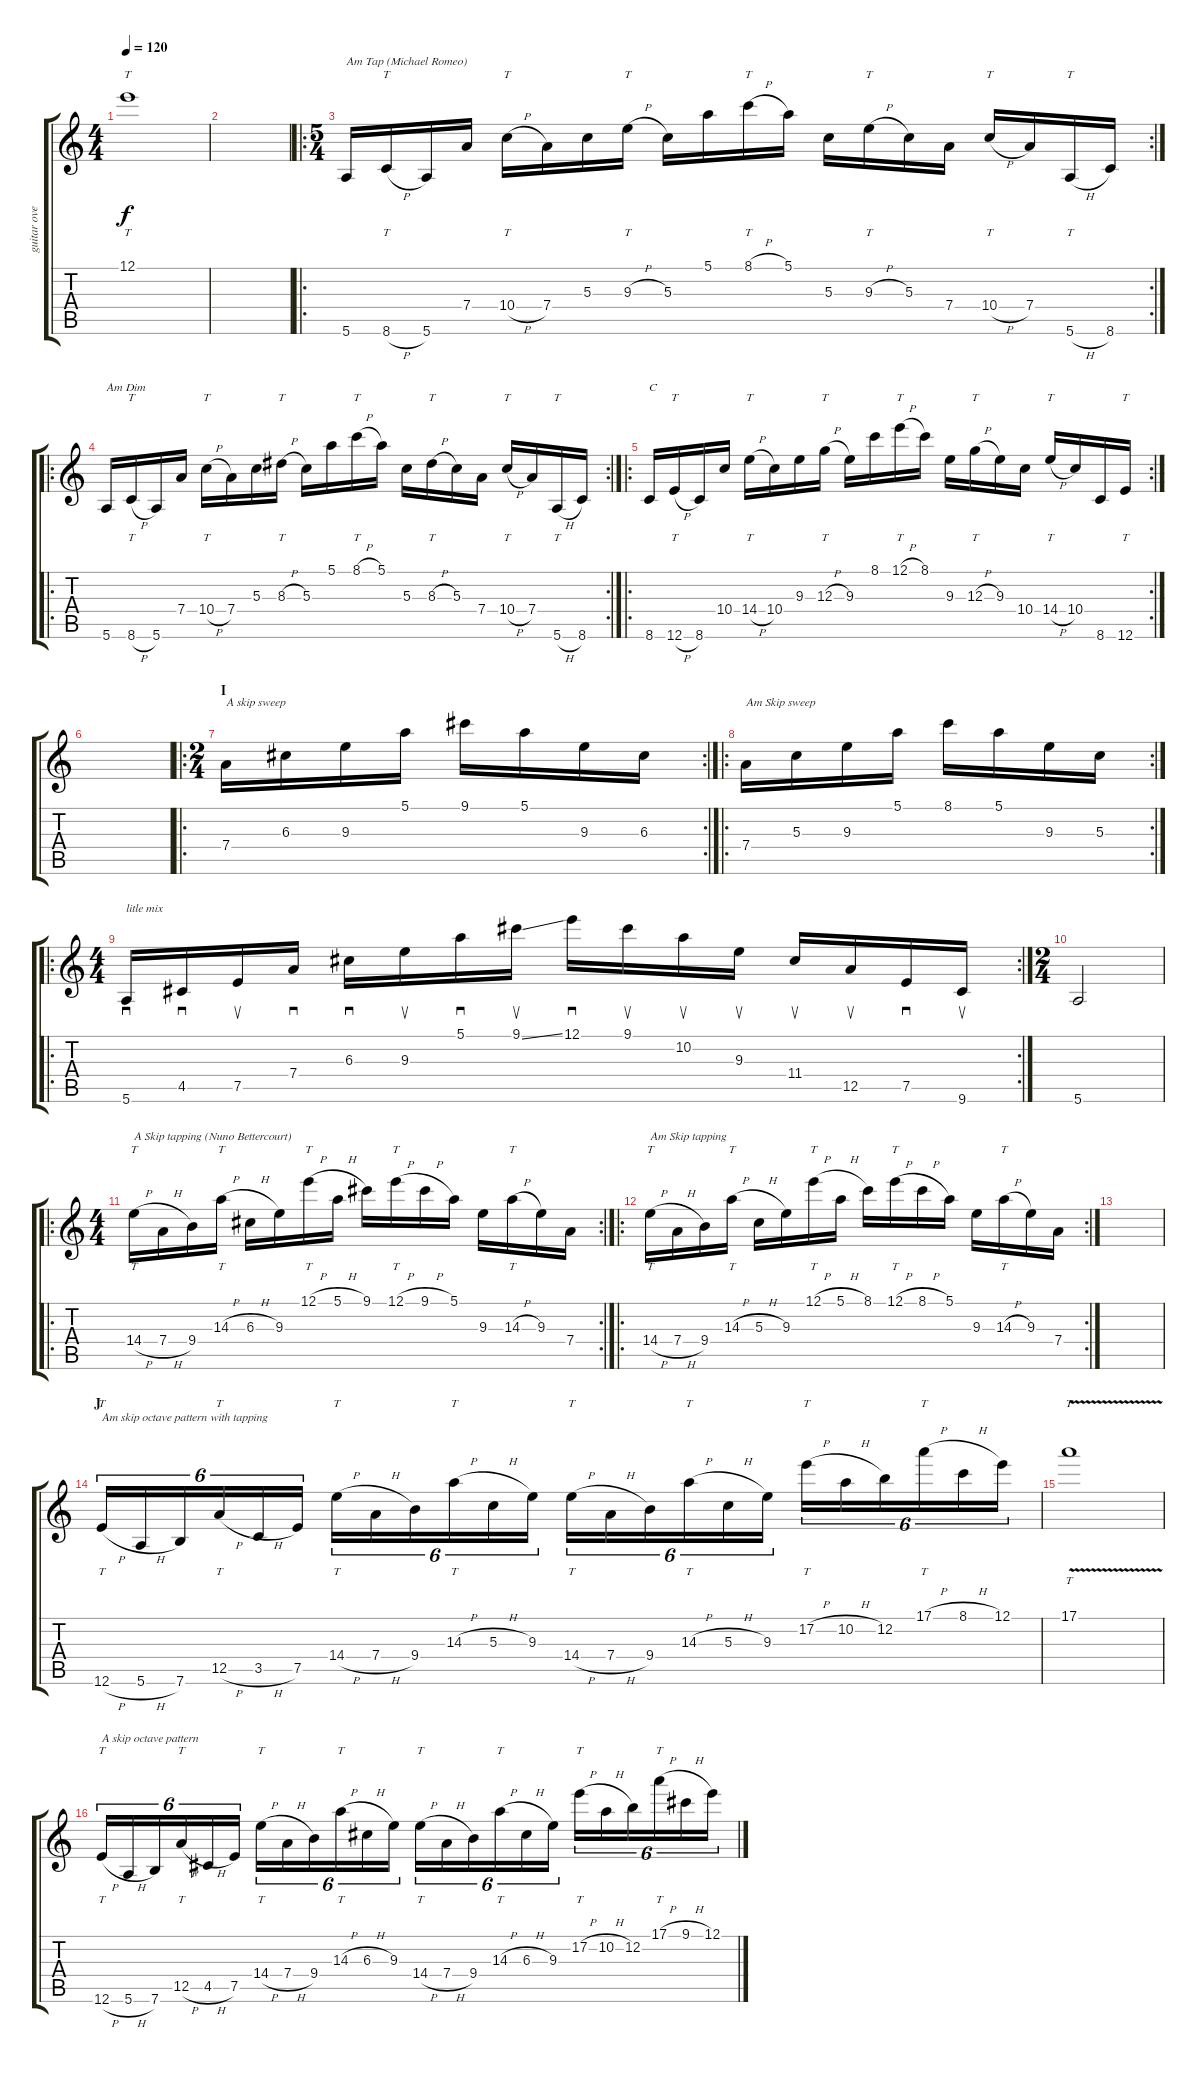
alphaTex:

\track ("guitar overdrive" "guitar ove") {instrument overdrivenguitar}
\staff {score tabs}
\tuning (E4 B3 G3 D3 A2 E2) {hide}
\ts (4 4)
\tempo 120
\clef g2
\ks c
12.1.1{tt dy f} |
|
\ro
\rc 2
\ts (5 4)
5.6.16{txt "Am Tap (Michael Romeo)"} 8.6{h}.16{tt} 5.6.16 7.4.16 10.4{h}.16{tt} 7.4.16 5.3.16 9.3{h}.16{tt} 5.3.16 5.1.16 8.1{h}.16{tt} 5.1.16 5.3.16 9.3{h}.16{tt} 5.3.16 7.4.16 10.4{h}.16{tt} 7.4.16 5.6{h}.16{tt} 8.6.16 |
\ro
\rc 2
5.6.16{txt "Am Dim"} 8.6{h}.16{tt} 5.6.16 7.4.16 10.4{h}.16{tt} 7.4.16 5.3.16 8.3{h}.16{tt} 5.3.16 5.1.16 8.1{h}.16{tt} 5.1.16 5.3.16 8.3{h}.16{tt} 5.3.16 7.4.16 10.4{h}.16{tt} 7.4.16 5.6{h}.16{tt} 8.6.16 |
\ro
\rc 2
8.6.16{txt "C"} 12.6{h}.16{tt} 8.6.16 10.4.16 14.4{h}.16{tt} 10.4.16 9.3.16 12.3{h}.16{tt} 9.3.16 8.1.16 12.1{h}.16{tt} 8.1.16 9.3.16 12.3{h}.16{tt} 9.3.16 10.4.16 14.4{h}.16{tt} 10.4.16 8.6.16 12.6.16{tt} |
|
\ro
\rc 2
\ts (2 4)
\section ("" "I")
7.4.16{txt "A skip sweep"} 6.3.16 9.3.16 5.1.16 9.1.16 5.1.16 9.3.16 6.3.16 |
\ro
\rc 2
7.4.16{txt "Am Skip sweep"} 5.3.16 9.3.16 5.1.16 8.1.16 5.1.16 9.3.16 5.3.16 |
\ro
\rc 2
\ts (4 4)
5.6.16{sd txt "litle mix"} 4.5.16{sd} 7.5.16{su} 7.4.16{sd} 6.3.16{sd} 9.3.16{su} 5.1.16{sd} 9.1{ss}.16{su} 12.1.16{sd} 9.1.16{su} 10.2.16{su} 9.3.16{su} 11.4.16{su} 12.5.16{su} 7.5.16{sd} 9.6.16{su} |
\ts (2 4)
5.6.2 |
\ro
\rc 2
\ts (4 4)
14.4{h}.16{tt txt "A Skip tapping (Nuno Bettercourt)"} 7.4{h}.16 9.4.16 14.3{h}.16{tt} 6.3{h}.16 9.3.16 12.1{h}.16{tt} 5.1{h}.16 9.1.16 12.1{h}.16{tt} 9.1{h}.16 5.1.16 9.3.16 14.3{h}.16{tt} 9.3.16 7.4.16 |
\ro
\rc 2
14.4{h}.16{tt txt "Am Skip tapping"} 7.4{h}.16 9.4.16 14.3{h}.16{tt} 5.3{h}.16 9.3.16 12.1{h}.16{tt} 5.1{h}.16 8.1.16 12.1{h}.16{tt} 8.1{h}.16 5.1.16 9.3.16 14.3{h}.16{tt} 9.3.16 7.4.16 |
|
\section ("" "J")
12.6{h}.16{tt tu (6 4) txt "Am skip octave pattern with tapping"} 5.6{h}.16{tu (6 4)} 7.6.16{tu (6 4)} 12.5{h}.16{tt tu (6 4)} 3.5{h}.16{tu (6 4)} 7.5.16{tu (6 4)} 14.4{h}.16{tt tu (6 4)} 7.4{h}.16{tu (6 4)} 9.4.16{tu (6 4)} 14.3{h}.16{tt tu (6 4)} 5.3{h}.16{tu (6 4)} 9.3.16{tu (6 4)} 14.4{h}.16{tt tu (6 4)} 7.4{h}.16{tu (6 4)} 9.4.16{tu (6 4)} 14.3{h}.16{tt tu (6 4)} 5.3{h}.16{tu (6 4)} 9.3.16{tu (6 4)} 17.2{h}.16{tt tu (6 4)} 10.2{h}.16{tu (6 4)} 12.2.16{tu (6 4)} 17.1{h}.16{tt tu (6 4)} 8.1{h}.16{tu (6 4)} 12.1.16{tu (6 4)} |
17.1{v}.1{tt} |
12.6{h}.16{tt tu (6 4) txt "A skip octave pattern"} 5.6{h}.16{tu (6 4)} 7.6.16{tu (6 4)} 12.5{h}.16{tt tu (6 4)} 4.5{h}.16{tu (6 4)} 7.5.16{tu (6 4)} 14.4{h}.16{tt tu (6 4)} 7.4{h}.16{tu (6 4)} 9.4.16{tu (6 4)} 14.3{h}.16{tt tu (6 4)} 6.3{h}.16{tu (6 4)} 9.3.16{tu (6 4)} 14.4{h}.16{tt tu (6 4)} 7.4{h}.16{tu (6 4)} 9.4.16{tu (6 4)} 14.3{h}.16{tt tu (6 4)} 6.3{h}.16{tu (6 4)} 9.3.16{tu (6 4)} 17.2{h}.16{tt tu (6 4)} 10.2{h}.16{tu (6 4)} 12.2.16{tu (6 4)} 17.1{h}.16{tt tu (6 4)} 9.1{h}.16{tu (6 4)} 12.1.16{tu (6 4)}
